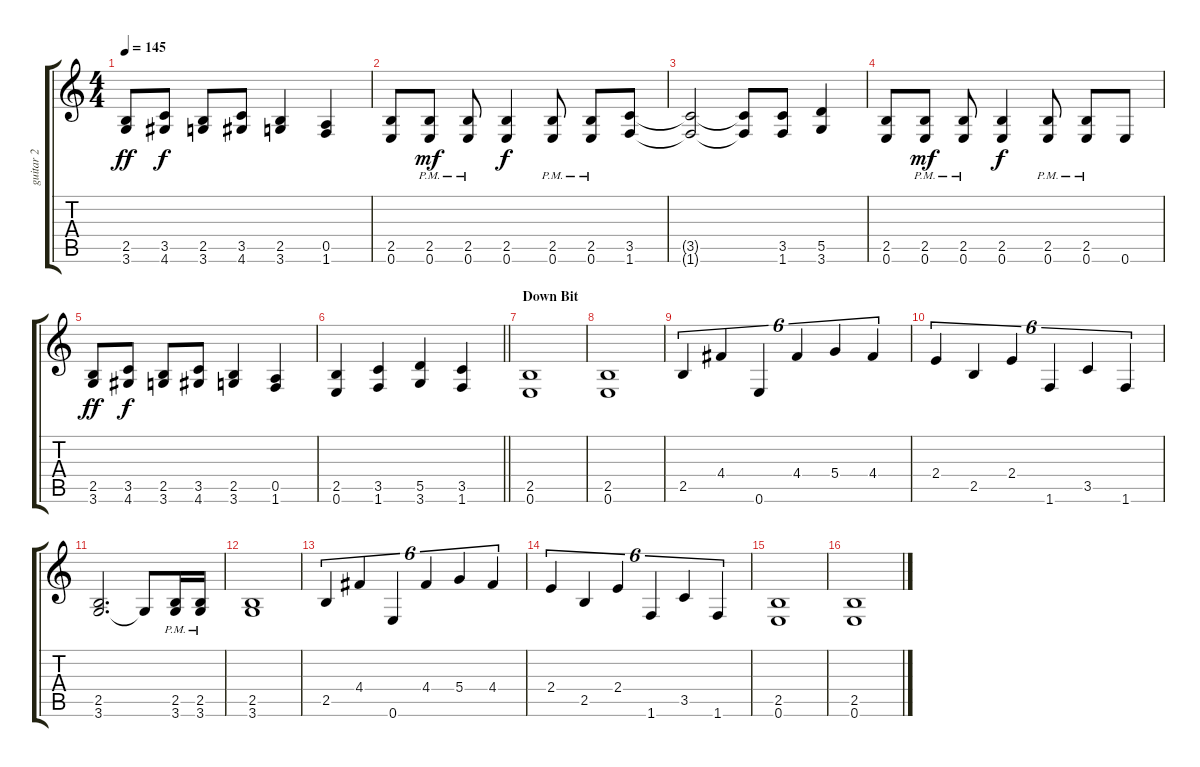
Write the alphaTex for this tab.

\track ("guitar 2" "guitar 2") {instrument distortionguitar}
\staff {score tabs}
\tuning (E4 B3 G3 D3 A2 E2) {hide}
\ts (4 4)
\tempo 145
\clef g2
\ks c
(2.5 3.6).8{dy ff} (3.5 4.6).8{dy f} (2.5 3.6).8 (3.5 4.6).8 (2.5 3.6).4 (0.5 1.6).4 |
(2.5 0.6).8 (2.5{pm} 0.6{pm}).8{dy mf} (2.5{pm} 0.6).8 (2.5 0.6).4{dy f} (2.5{pm} 0.6{pm}).8 (2.5{pm} 0.6{pm}).8 (3.5 1.6).8 |
(3.5{t} 1.6{t}).2 (3.5{t} 1.6{t}).8 (3.5 1.6).8 (5.5 3.6).4 |
(2.5 0.6).8 (2.5{pm} 0.6{pm}).8{dy mf} (2.5{pm} 0.6).8 (2.5 0.6).4{dy f} (2.5{pm} 0.6{pm}).8 (2.5{pm} 0.6{pm}).8 0.6.8 |
(2.5 3.6).8{dy ff} (3.5 4.6).8{dy f} (2.5 3.6).8 (3.5 4.6).8 (2.5 3.6).4 (0.5 1.6).4 |
\barLineRight lightlight
(2.5 0.6).4 (3.5 1.6).4 (5.5 3.6).4 (3.5 1.6).4 |
\section ("" "Down Bit")
(2.5 0.6).1 |
(2.5 0.6).1 |
2.5.4{tu (6 4)} 4.4.4{tu (6 4)} 0.6.4{tu (6 4)} 4.4.4{tu (6 4)} 5.4.4{tu (6 4)} 4.4.4{tu (6 4)} |
2.4.4{tu (6 4)} 2.5.4{tu (6 4)} 2.4.4{tu (6 4)} 1.6.4{tu (6 4)} 3.5.4{tu (6 4)} 1.6.4{tu (6 4)} |
(2.5 3.6).2{d} 3.6{t}.8 (2.5{pm} 3.6{pm}).16 (2.5{pm} 3.6{pm}).16 |
(2.5 3.6).1 |
2.5.4{tu (6 4)} 4.4.4{tu (6 4)} 0.6.4{tu (6 4)} 4.4.4{tu (6 4)} 5.4.4{tu (6 4)} 4.4.4{tu (6 4)} |
2.4.4{tu (6 4)} 2.5.4{tu (6 4)} 2.4.4{tu (6 4)} 1.6.4{tu (6 4)} 3.5.4{tu (6 4)} 1.6.4{tu (6 4)} |
(2.5 0.6).1 |
(2.5 0.6).1
